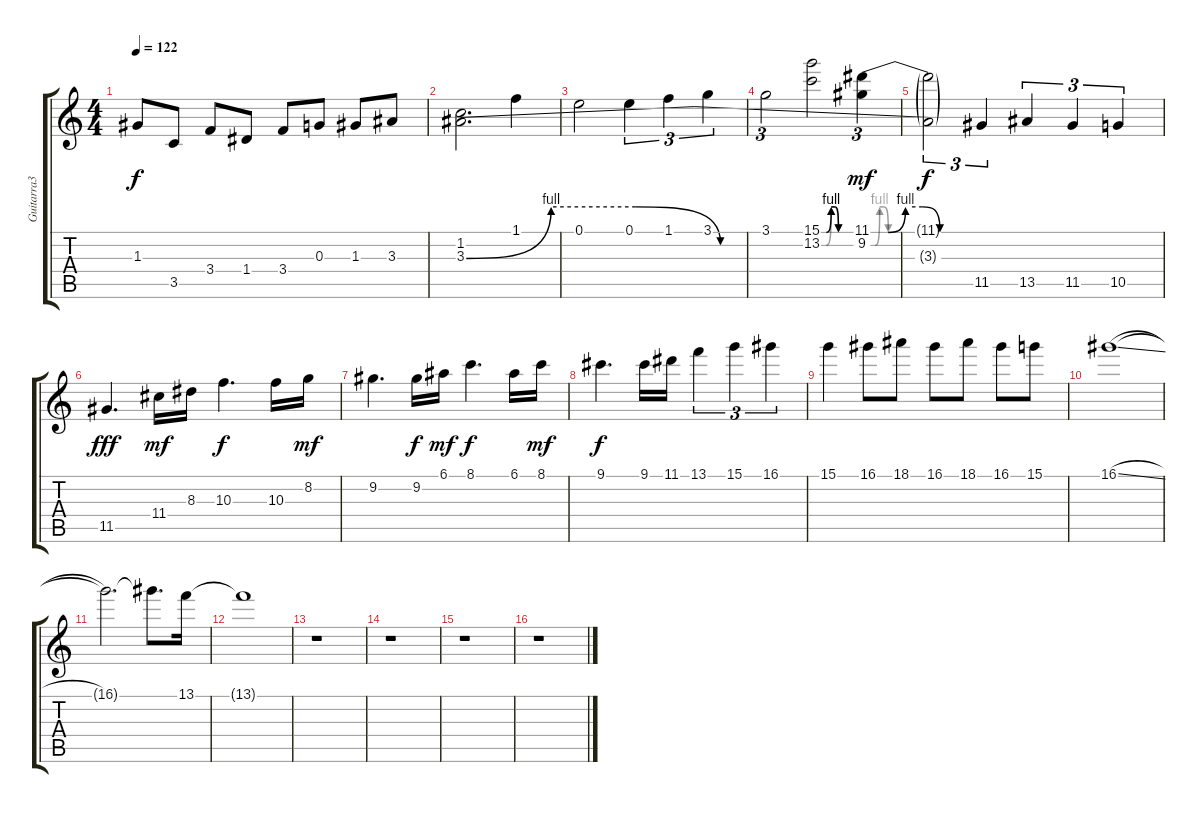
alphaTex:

\track ("Guitarra3" "Guitarra3") {instrument distortionguitar}
\staff {score tabs}
\tuning (E4 B3 G3 D3 A2 E2) {hide}
\ts (4 4)
\tempo 122
\clef g2
\ks c
1.3.8{dy f} 3.5.8 3.4.8 1.4.8 3.4.8 0.3.8 1.3.8 3.3.8 |
(1.2 3.3{be (custom 0 0 10 4 20 4 30 0 60 0)}).2{d} 1.1.4 |
0.1.2 0.1.4{tu (3 2)} 1.1.4{tu (3 2)} 3.1.4{tu (3 2)} |
3.1.2{tu (3 2)} (15.1{be (custom 0 0 10 0 20 4 28 4 35 0 60 0)} 13.2{be (custom 0 0 10 0 20 4 25 4 35 0 40 0 60 0)}).2 (11.1{be (custom 0 0 10 0 20 4 30 4 40 0 60 0)} 9.2{be (custom 0 0 10 0 20 4 30 4 40 0 60 0)}).4{tu (3 2) dy mf} |
(11.1{t} 3.3{t}).2{tu (3 2) dy f} 11.5.4{tu (3 2)} 13.5.4{tu (3 2)} 11.5.4{tu (3 2)} 10.5.4{tu (3 2)} |
11.5.4{d dy fff} 11.4.16{dy mf} 8.3.16 10.3.4{d dy f} 10.3.16 8.2.16{dy mf} |
9.2.4{d} 9.2.16{dy f} 6.1.16{dy mf} 8.1.4{d dy f} 6.1.16 8.1.16{dy mf} |
9.1.4{d dy f} 9.1.16 11.1.16 13.1.4{tu (3 2)} 15.1.4{tu (3 2)} 16.1.4{tu (3 2)} |
15.1.4 16.1.8 18.1.8 16.1.8 18.1.8 16.1.8 15.1.8 |
16.1{sl}.1 |
16.1{t}.2{d} 16.1{t}.8{d} 13.1.16 |
13.1{t}.1 |
r.1 |
r.1 |
r.1 |
r.1
